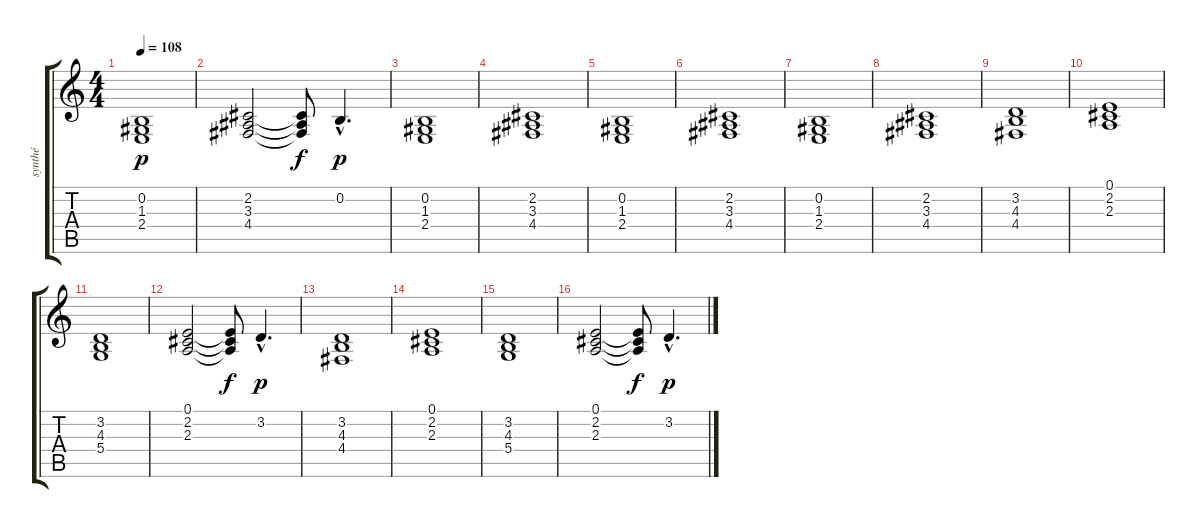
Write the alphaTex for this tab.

\track ("synthé" "synthé") {instrument synthstrings1}
\staff {score tabs}
\tuning (E4 B3 G3 D3 A2 E2) {hide}
\ts (4 4)
\tempo 108
\clef g2
\ks c
(0.2 1.3 2.4).1{dy p} |
(2.2 3.3 4.4).2 (2.2{t} 3.3{t} 4.4{t}).8{dy f} 0.2{hac}.4{d dy p} |
(0.2 1.3 2.4).1 |
(2.2 3.3 4.4).1 |
(0.2 1.3 2.4).1 |
(2.2 3.3 4.4).1 |
(0.2 1.3 2.4).1 |
(2.2 3.3 4.4).1 |
(3.2 4.3 4.4).1 |
(0.1 2.2 2.3).1 |
(3.2 4.3 5.4).1 |
(0.1 2.2 2.3).2 (0.1{t} 2.2{t} 2.3{t}).8{dy f} 3.2{hac}.4{d dy p} |
(3.2 4.3 4.4).1 |
(0.1 2.2 2.3).1 |
(3.2 4.3 5.4).1 |
(0.1 2.2 2.3).2 (0.1{t} 2.2{t} 2.3{t}).8{dy f} 3.2{hac}.4{d dy p}
